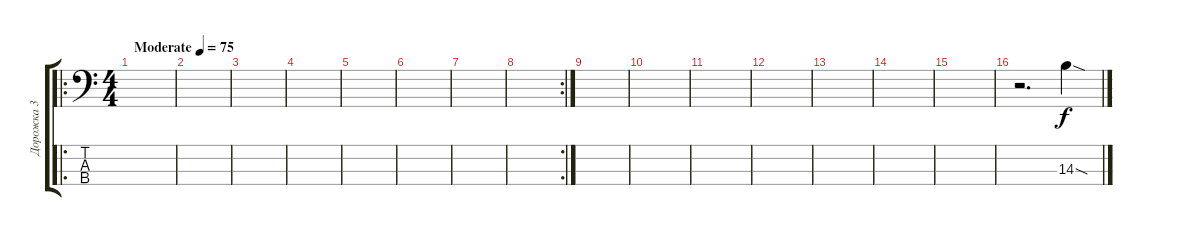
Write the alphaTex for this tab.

\track ("Дорожка 3" "Дорожка 3") {instrument electricbassfinger}
\staff {score tabs}
\tuning (G2 D2 A1 E1) {hide}
\ro
\ts (4 4)
\tempo (75 "Moderate")
\clef f4
\ks c
|
|
|
|
|
|
|
\rc 2
|
|
|
|
|
|
|
|
r.2{d} 14.3{sod}.4
